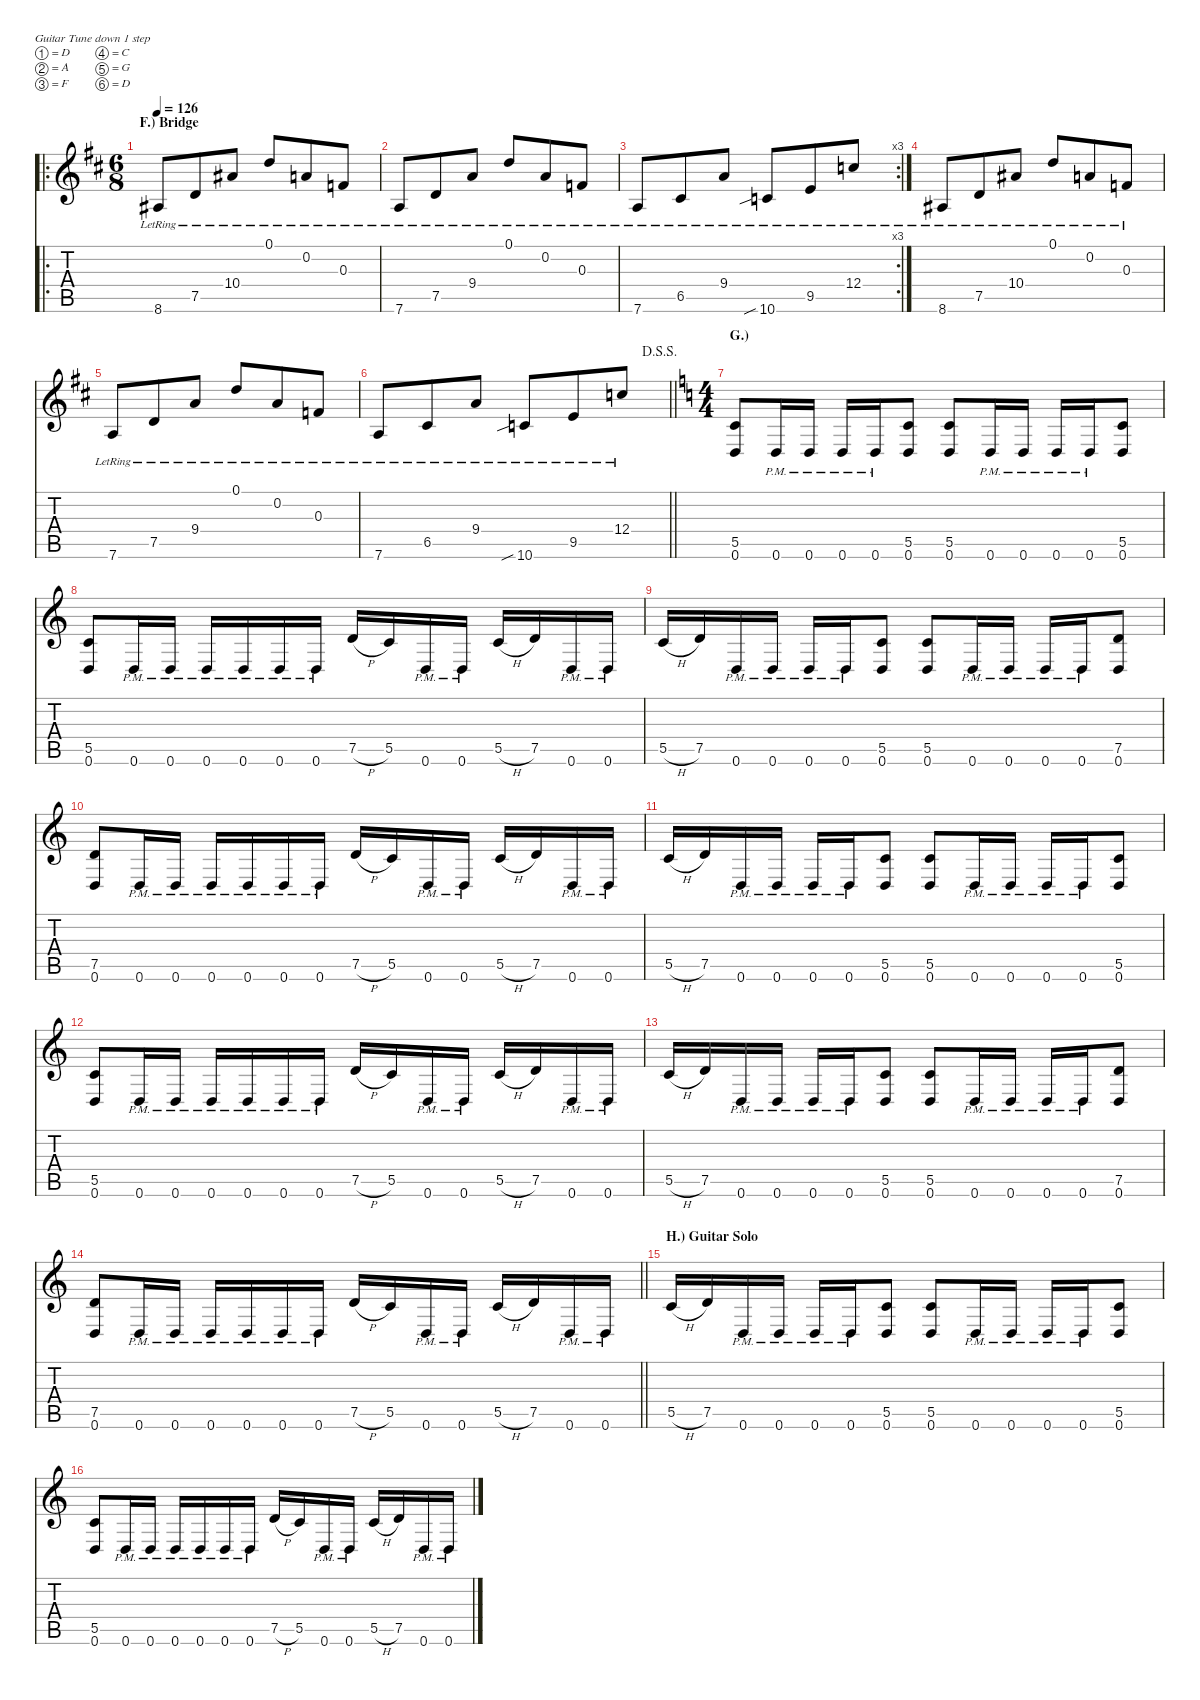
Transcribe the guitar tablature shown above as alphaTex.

\defaultSystemsLayout 4
\hideDynamics
\bracketExtendMode nobrackets
\singleTrackTrackNamePolicy hidden
\multiTrackTrackNamePolicy hidden
\firstSystemTrackNameMode fullname
\firstSystemTrackNameOrientation horizontal
\otherSystemsTrackNameOrientation horizontal
\track ("Gtr. 1 (elec. w/dist.)" "od.guit.") {instrument overdrivenguitar}
\staff {score tabs}
\tuning (D4 A3 F3 C3 G2 D2)
\ro
\ts (6 8)
\section ("" "F.) Bridge")
\tempo 126
\clef g2
\ks d
8.6{lr acc #}.8{dy f beam Up} 7.5{lr acc forcenatural}.8{beam Up} 10.4{lr acc #}.8{beam Up} 0.1{lr acc forcenatural}.8{beam Up} 0.2{lr acc forcenatural}.8{beam Up} 0.3{lr acc forcenatural}.8{beam Up} |
7.6{lr acc forcenatural}.8{beam Up} 7.5{lr acc forcenatural}.8{beam Up} 9.4{lr acc forcenatural}.8{beam Up} 0.1{lr acc forcenatural}.8{beam Up} 0.2{lr acc forcenatural}.8{beam Up} 0.3{lr acc forcenatural}.8{beam Up} |
\rc 3
7.6{lr acc forcenatural}.8{beam Up} 6.5{lr acc #}.8{beam Up} 9.4{lr acc forcenatural}.8{beam Up} 10.6{sib lr acc forcenatural}.8{beam Up} 9.5{lr acc forcenatural}.8{beam Up} 12.4{lr acc forcenatural}.8{beam Up} |
8.6{lr acc #}.8{beam Up} 7.5{lr acc forcenatural}.8{beam Up} 10.4{lr acc #}.8{beam Up} 0.1{lr acc forcenatural}.8{beam Up} 0.2{lr acc forcenatural}.8{beam Up} 0.3{lr acc forcenatural}.8{beam Up} |
7.6{lr acc forcenatural}.8{beam Up} 7.5{lr acc forcenatural}.8{beam Up} 9.4{lr acc forcenatural}.8{beam Up} 0.1{lr acc forcenatural}.8{beam Up} 0.2{lr acc forcenatural}.8{beam Up} 0.3{lr acc forcenatural}.8{beam Up} |
\jump dalsegnosegno
\barLineRight lightlight
7.6{lr acc forcenatural}.8{beam Up} 6.5{lr acc #}.8{beam Up} 9.4{lr acc forcenatural}.8{beam Up} 10.6{sib lr acc forcenatural}.8{beam Up} 9.5{lr acc forcenatural}.8{beam Up} 12.4{lr acc forcenatural}.8{beam Up} |
\ts (4 4)
\beaming (8 2 2 2 2)
\section ("" "G.) ")
\ks c
(5.5 0.6).8{beam Up} 0.6{pm}.16{beam Up} 0.6{pm}.16{beam Up} 0.6{pm}.16{beam Up} 0.6{pm}.16{beam Up} (5.5 0.6).8{beam Up} (5.5 0.6).8{beam Up} 0.6{pm}.16{beam Up} 0.6{pm}.16{beam Up} 0.6{pm}.16{beam Up} 0.6{pm}.16{beam Up} (5.5 0.6).8{beam Up} |
(5.5 0.6).8{beam Up} 0.6{pm}.16{beam Up} 0.6{pm}.16{beam Up} 0.6{pm}.16{beam Up} 0.6{pm}.16{beam Up} 0.6{pm}.16{beam Up} 0.6{pm}.16{beam Up} 7.5{h}.16{beam Up} 5.5.16{beam Up} 0.6{pm}.16{beam Up} 0.6{pm}.16{beam Up} 5.5{h}.16{beam Up} 7.5.16{beam Up} 0.6{pm}.16{beam Up} 0.6{pm}.16{beam Up} |
5.5{h}.16{beam Up} 7.5.16{beam Up} 0.6{pm}.16{beam Up} 0.6{pm}.16{beam Up} 0.6{pm}.16{beam Up} 0.6{pm}.16{beam Up} (5.5 0.6).8{beam Up} (5.5 0.6).8{beam Up} 0.6{pm}.16{beam Up} 0.6{pm}.16{beam Up} 0.6{pm}.16{beam Up} 0.6{pm}.16{beam Up} (7.5 0.6).8{beam Up} |
(7.5 0.6).8{beam Up} 0.6{pm}.16{beam Up} 0.6{pm}.16{beam Up} 0.6{pm}.16{beam Up} 0.6{pm}.16{beam Up} 0.6{pm}.16{beam Up} 0.6{pm}.16{beam Up} 7.5{h}.16{beam Up} 5.5.16{beam Up} 0.6{pm}.16{beam Up} 0.6{pm}.16{beam Up} 5.5{h}.16{beam Up} 7.5.16{beam Up} 0.6{pm}.16{beam Up} 0.6{pm}.16{beam Up} |
5.5{h}.16{beam Up} 7.5.16{beam Up} 0.6{pm}.16{beam Up} 0.6{pm}.16{beam Up} 0.6{pm}.16{beam Up} 0.6{pm}.16{beam Up} (5.5 0.6).8{beam Up} (5.5 0.6).8{beam Up} 0.6{pm}.16{beam Up} 0.6{pm}.16{beam Up} 0.6{pm}.16{beam Up} 0.6{pm}.16{beam Up} (5.5 0.6).8{beam Up} |
(5.5 0.6).8{beam Up} 0.6{pm}.16{beam Up} 0.6{pm}.16{beam Up} 0.6{pm}.16{beam Up} 0.6{pm}.16{beam Up} 0.6{pm}.16{beam Up} 0.6{pm}.16{beam Up} 7.5{h}.16{beam Up} 5.5.16{beam Up} 0.6{pm}.16{beam Up} 0.6{pm}.16{beam Up} 5.5{h}.16{beam Up} 7.5.16{beam Up} 0.6{pm}.16{beam Up} 0.6{pm}.16{beam Up} |
5.5{h}.16{beam Up} 7.5.16{beam Up} 0.6{pm}.16{beam Up} 0.6{pm}.16{beam Up} 0.6{pm}.16{beam Up} 0.6{pm}.16{beam Up} (5.5 0.6).8{beam Up} (5.5 0.6).8{beam Up} 0.6{pm}.16{beam Up} 0.6{pm}.16{beam Up} 0.6{pm}.16{beam Up} 0.6{pm}.16{beam Up} (7.5 0.6).8{beam Up} |
\barLineRight lightlight
(7.5 0.6).8{beam Up} 0.6{pm}.16{beam Up} 0.6{pm}.16{beam Up} 0.6{pm}.16{beam Up} 0.6{pm}.16{beam Up} 0.6{pm}.16{beam Up} 0.6{pm}.16{beam Up} 7.5{h}.16{beam Up} 5.5.16{beam Up} 0.6{pm}.16{beam Up} 0.6{pm}.16{beam Up} 5.5{h}.16{beam Up} 7.5.16{beam Up} 0.6{pm}.16{beam Up} 0.6{pm}.16{beam Up} |
\section ("" "H.) Guitar Solo")
5.5{h}.16{beam Up} 7.5.16{beam Up} 0.6{pm}.16{beam Up} 0.6{pm}.16{beam Up} 0.6{pm}.16{beam Up} 0.6{pm}.16{beam Up} (5.5 0.6).8{beam Up} (5.5 0.6).8{beam Up} 0.6{pm}.16{beam Up} 0.6{pm}.16{beam Up} 0.6{pm}.16{beam Up} 0.6{pm}.16{beam Up} (5.5 0.6).8{beam Up} |
(5.5 0.6).8{beam Up} 0.6{pm}.16{beam Up} 0.6{pm}.16{beam Up} 0.6{pm}.16{beam Up} 0.6{pm}.16{beam Up} 0.6{pm}.16{beam Up} 0.6{pm}.16{beam Up} 7.5{h}.16{beam Up} 5.5.16{beam Up} 0.6{pm}.16{beam Up} 0.6{pm}.16{beam Up} 5.5{h}.16{beam Up} 7.5.16{beam Up} 0.6{pm}.16{beam Up} 0.6{pm}.16{beam Up}
